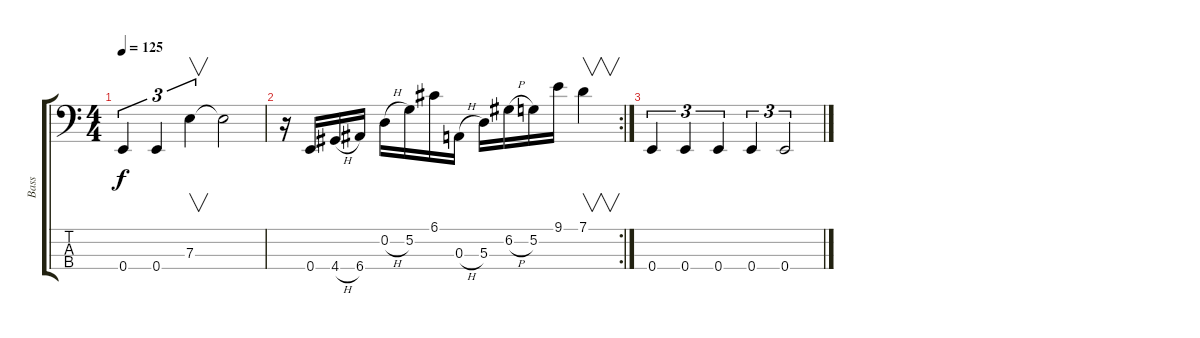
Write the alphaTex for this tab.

\track ("Bass" "Bass") {instrument electricbassfinger}
\staff {score tabs}
\tuning (G2 D2 A1 E1) {hide}
\ts (4 4)
\tempo 125
\clef f4
\ks c
0.4.4{tu (3 2) dy f} 0.4.4{tu (3 2)} 7.3.4{v tu (3 2)} 7.3{t}.2 |
\rc 2
r.16 0.4.16 4.4{h}.16 6.4.16 0.2{h}.16 5.2.16 6.1.16 0.3{h}.16 5.3.16 6.2{h}.16 5.2.16 9.1.16 7.1.4{v} |
0.4.4{tu (3 2)} 0.4.4{tu (3 2)} 0.4.4{tu (3 2)} 0.4.4{tu (3 2)} 0.4.2{tu (3 2)}
